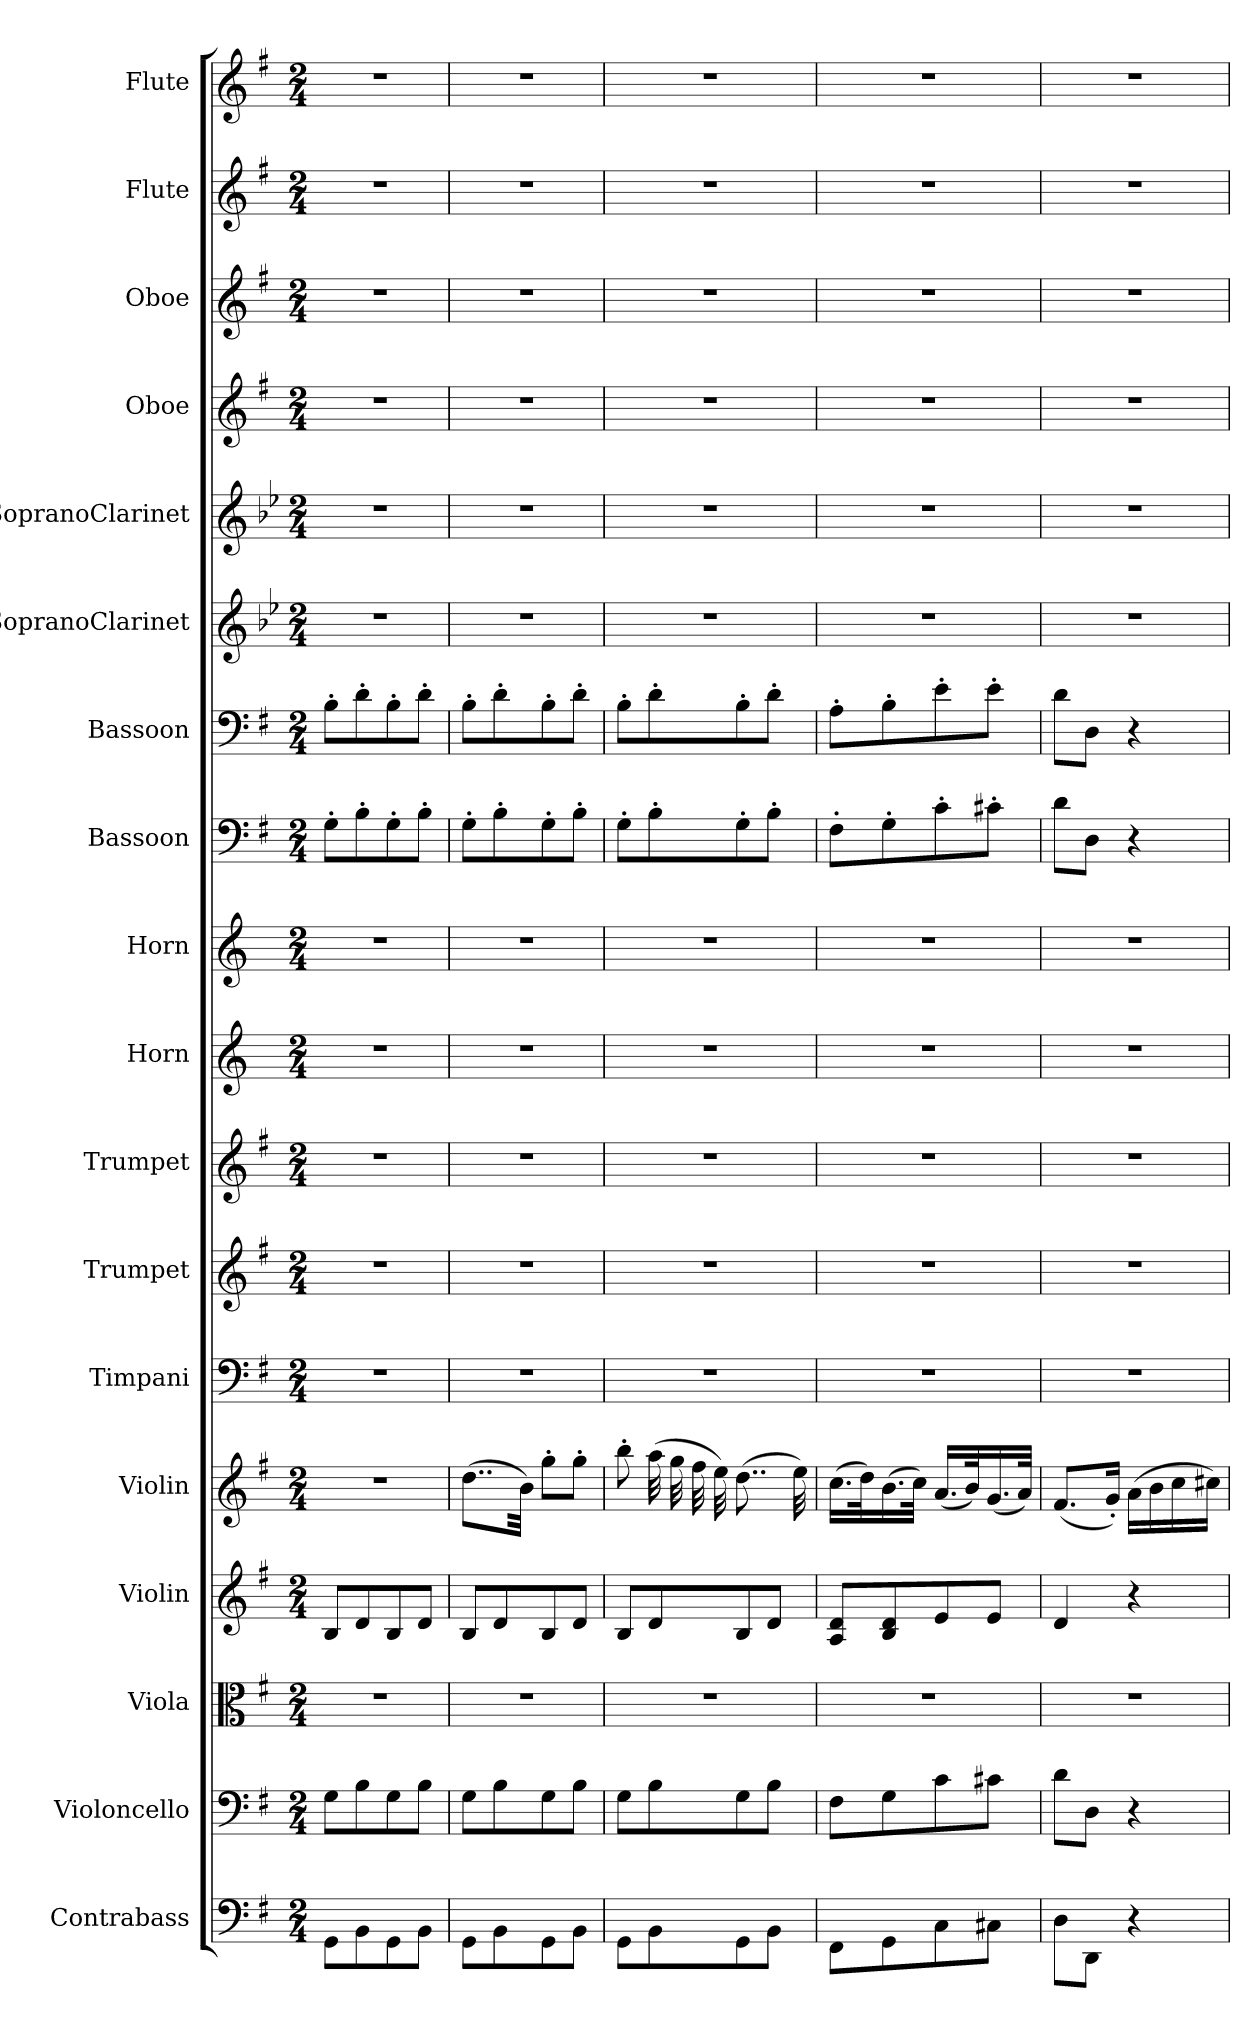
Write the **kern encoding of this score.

**kern	**kern	**kern	**kern	**kern	**kern	**kern	**kern	**kern	**kern	**kern	**kern	**kern	**kern	**kern	**kern	**kern	**kern
*part18	*part17	*part16	*part15	*part14	*part13	*part12	*part11	*part10	*part9	*part8	*part7	*part6	*part5	*part4	*part3	*part2	*part1
*staff18	*staff17	*staff16	*staff15	*staff14	*staff13	*staff12	*staff11	*staff10	*staff9	*staff8	*staff7	*staff6	*staff5	*staff4	*staff3	*staff2	*staff1
*I"Contrabass	*I"Violoncello	*I"Viola	*I"Violin	*I"Violin	*I"Timpani	*I"Trumpet	*I"Trumpet	*I"Horn	*I"Horn	*I"Bassoon	*I"Bassoon	*I"SopranoClarinet	*I"SopranoClarinet	*I"Oboe	*I"Oboe	*I"Flute	*I"Flute
*I'Cb	*I'Vc	*I'Vla	*I'Vln	*I'Vln	*I'Timp	*I'Tpt	*I'Tpt	*I'Hn	*I'Hn	*I'Bsn	*I'Bsn	*	*	*I'Ob	*I'Ob	*I'Fl	*I'Fl
*clefF4	*clefF4	*clefC3	*clefG2	*clefG2	*clefF4	*clefG2	*clefG2	*clefG2	*clefG2	*clefF4	*clefF4	*clefG2	*clefG2	*clefG2	*clefG2	*clefG2	*clefG2
*k[f#]	*k[f#]	*k[f#]	*k[f#]	*k[f#]	*k[f#]	*k[f#]	*k[f#]	*k[]	*k[]	*k[f#]	*k[f#]	*k[b-e-]	*k[b-e-]	*k[f#]	*k[f#]	*k[f#]	*k[f#]
*M2/4	*M2/4	*M2/4	*M2/4	*M2/4	*M2/4	*M2/4	*M2/4	*M2/4	*M2/4	*M2/4	*M2/4	*M2/4	*M2/4	*M2/4	*M2/4	*M2/4	*M2/4
=1	=1	=1	=1	=1	=1	=1	=1	=1	=1	=1	=1	=1	=1	=1	=1	=1	=1
8GG"\L	8G"\L	2r	8B"/L	2r	2r	2r	2r	2r	2r	8G'\L	8B'\L	2r	2r	2r	2r	2r	2r
8BB"\	8B"\	.	8d"/	.	.	.	.	.	.	8B'\	8d'\	.	.	.	.	.	.
8GG"\	8G"\	.	8B"/	.	.	.	.	.	.	8G'\	8B'\	.	.	.	.	.	.
8BB"\J	8B"\J	.	8d"/J	.	.	.	.	.	.	8B'\J	8d'\J	.	.	.	.	.	.
=2	=2	=2	=2	=2	=2	=2	=2	=2	=2	=2	=2	=2	=2	=2	=2	=2	=2
8GG"\L	8G"\L	2r	8B"/L	(8..dd\L	2r	2r	2r	2r	2r	8G'\L	8B'\L	2r	2r	2r	2r	2r	2r
8BB"\	8B"\	.	8d"/	.	.	.	.	.	.	8B'\	8d'\	.	.	.	.	.	.
.	.	.	.	32b\Jkk)	.	.	.	.	.	.	.	.	.	.	.	.	.
8GG"\	8G"\	.	8B"/	8gg'\L	.	.	.	.	.	8G'\	8B'\	.	.	.	.	.	.
8BB"\J	8B"\J	.	8d"/J	8gg'\J	.	.	.	.	.	8B'\J	8d'\J	.	.	.	.	.	.
=3	=3	=3	=3	=3	=3	=3	=3	=3	=3	=3	=3	=3	=3	=3	=3	=3	=3
8GG"\L	8G"\L	2r	8B"/L	8bb'\	2r	2r	2r	2r	2r	8G'\L	8B'\L	2r	2r	2r	2r	2r	2r
8BB"\	8B"\	.	8d"/	(32aa\	.	.	.	.	.	8B'\	8d'\	.	.	.	.	.	.
.	.	.	.	32gg\	.	.	.	.	.	.	.	.	.	.	.	.	.
.	.	.	.	32ff#\	.	.	.	.	.	.	.	.	.	.	.	.	.
.	.	.	.	32ee\)	.	.	.	.	.	.	.	.	.	.	.	.	.
8GG"\	8G"\	.	8B"/	(8..dd\	.	.	.	.	.	8G'\	8B'\	.	.	.	.	.	.
8BB"\J	8B"\J	.	8d"/J	.	.	.	.	.	.	8B'\J	8d'\J	.	.	.	.	.	.
.	.	.	.	32ee\)	.	.	.	.	.	.	.	.	.	.	.	.	.
=4	=4	=4	=4	=4	=4	=4	=4	=4	=4	=4	=4	=4	=4	=4	=4	=4	=4
8FF#"\L	8F#"\L	2r	8A"/ 8d"/L	(16.cc\LL	2r	2r	2r	2r	2r	8F#'\L	8A'\L	2r	2r	2r	2r	2r	2r
.	.	.	.	32dd\K)	.	.	.	.	.	.	.	.	.	.	.	.	.
8GG"\	8G"\	.	8B"/ 8d"/	(16.b\	.	.	.	.	.	8G'\	8B'\	.	.	.	.	.	.
.	.	.	.	32cc\JJk)	.	.	.	.	.	.	.	.	.	.	.	.	.
8C"\	8c"\	.	8e"/	(16.a/LL	.	.	.	.	.	8c'\	8e'\	.	.	.	.	.	.
.	.	.	.	32b/K)	.	.	.	.	.	.	.	.	.	.	.	.	.
8C#X"\J	8c#X"\J	.	8e"/J	(16.g/	.	.	.	.	.	8c#X'\J	8e'\J	.	.	.	.	.	.
.	.	.	.	32a/JJk)	.	.	.	.	.	.	.	.	.	.	.	.	.
=5	=5	=5	=5	=5	=5	=5	=5	=5	=5	=5	=5	=5	=5	=5	=5	=5	=5
8D"\L	8d"\L	2r	4d"/	(8.f#/L	2r	2r	2r	2r	2r	8d\L	8d\L	2r	2r	2r	2r	2r	2r
8DD"\J	8D"\J	.	.	.	.	.	.	.	.	8D\J	8D\J	.	.	.	.	.	.
.	.	.	.	16g'/Jk)	.	.	.	.	.	.	.	.	.	.	.	.	.
4r	4r	.	4r	(16a\LL	.	.	.	.	.	4r	4r	.	.	.	.	.	.
.	.	.	.	16b\	.	.	.	.	.	.	.	.	.	.	.	.	.
.	.	.	.	16cc\	.	.	.	.	.	.	.	.	.	.	.	.	.
.	.	.	.	16cc#X\JJ)	.	.	.	.	.	.	.	.	.	.	.	.	.
=	=	=	=	=	=	=	=	=	=	=	=	=	=	=	=	=	=
*-	*-	*-	*-	*-	*-	*-	*-	*-	*-	*-	*-	*-	*-	*-	*-	*-	*-
